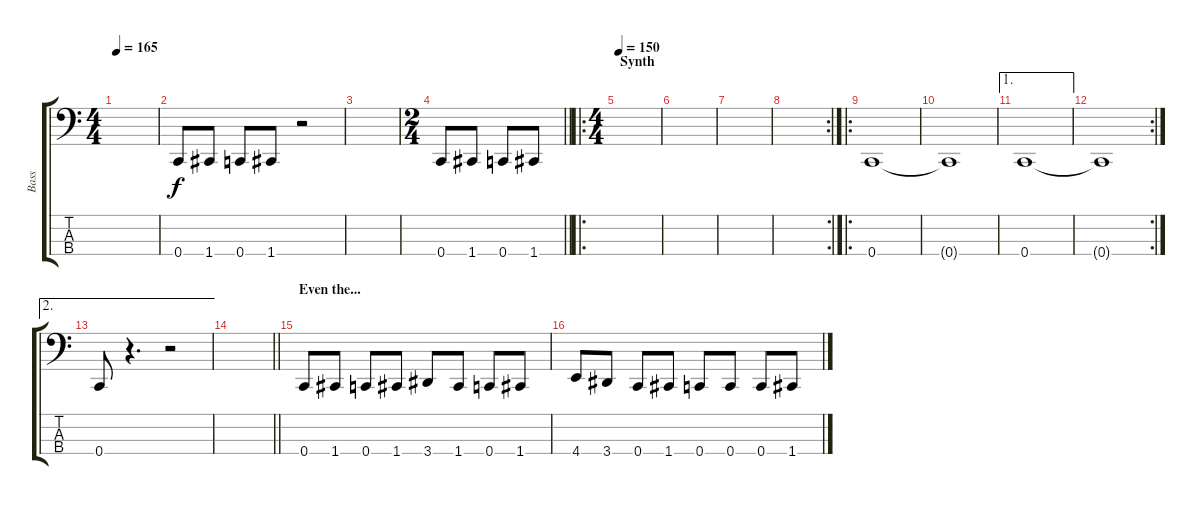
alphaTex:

\track ("Bass" "Bass") {instrument electricbassfinger}
\staff {score tabs}
\tuning (F2 C2 G1 C1) {hide}
\ts (4 4)
\tempo 165
\clef f4
\ks c
|
0.4.8 1.4.8 0.4.8 1.4.8 r.2 |
|
\ts (2 4)
\barLineRight lightlight
0.4.8 1.4.8 0.4.8 1.4.8 |
\ro
\ts (4 4)
\section ("" "Synth")
\tempo 150
|
|
|
\rc 2
|
\ro
0.4.1 |
0.4{t}.1 |
\ae 1
0.4.1 |
\rc 2
0.4{t}.1 |
\ae 2
0.4.8 r.4{d} r.2 |
\barLineRight lightlight
|
\section ("" "Even the...")
0.4.8 1.4.8 0.4.8 1.4.8 3.4.8 1.4.8 0.4.8 1.4.8 |
4.4.8 3.4.8 0.4.8 1.4.8 0.4.8 0.4.8 0.4.8 1.4.8
